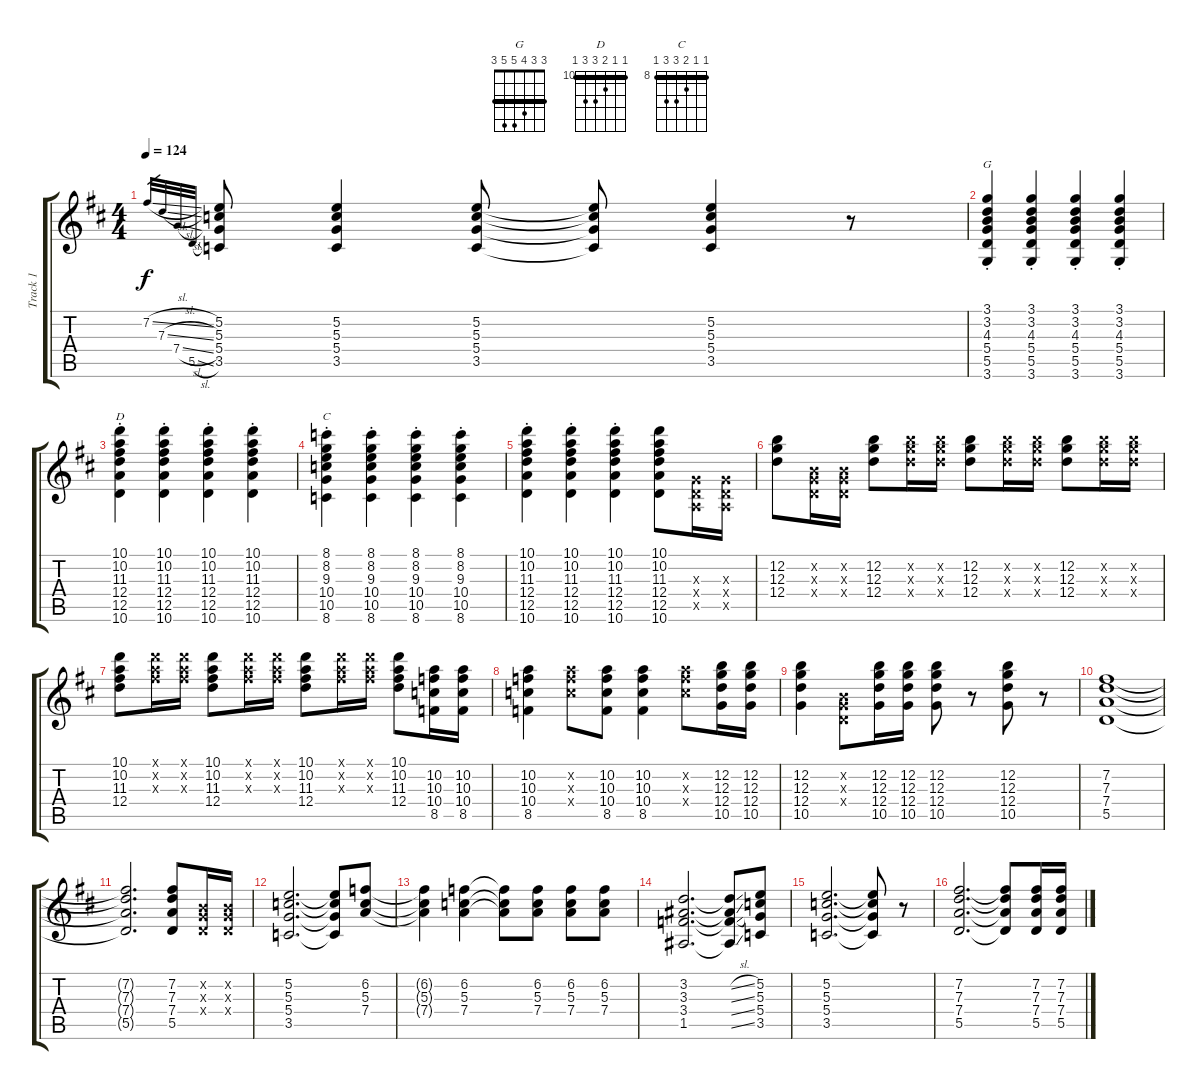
\track ("Track 1" "Track 1") {instrument distortionguitar}
\staff {score tabs}
\tuning (E4 B3 G3 D3 A2 E2) {hide}
\chord ("G" 3 3 4 5 5 3) {barre 3}
\chord ("D" 10 10 11 12 12 10) {firstfret 10 barre 10}
\chord ("C" 8 8 9 10 10 8) {firstfret 8 barre 8}
\ts (4 4)
\tempo 124
\clef g2
\ks d
7.2{sl}.32{gr dy f} 7.3{sl}.32{gr} 7.4{sl}.32{gr} 5.5{sl}.32{gr} (5.2 5.3 5.4 3.5).8 (5.2 5.3 5.4 3.5).4 (5.2 5.3 5.4 3.5).8 (5.2{t} 5.3{t} 5.4{t} 3.5{t}).8 (5.2 5.3 5.4 3.5).4 r.8 |
(3.1{st} 3.2{st} 4.3{st} 5.4{st} 5.5{st} 3.6{st}).4{ch "G"} (3.1{st} 3.2{st} 4.3{st} 5.4{st} 5.5{st} 3.6{st}).4 (3.1{st} 3.2{st} 4.3{st} 5.4{st} 5.5{st} 3.6{st}).4 (3.1{st} 3.2{st} 4.3{st} 5.4{st} 5.5{st} 3.6{st}).4 |
(10.1{st} 10.2{st} 11.3{st} 12.4{st} 12.5{st} 10.6{st}).4{ch "D"} (10.1{st} 10.2{st} 11.3{st} 12.4{st} 12.5{st} 10.6{st}).4 (10.1{st} 10.2{st} 11.3{st} 12.4{st} 12.5{st} 10.6{st}).4 (10.1{st} 10.2{st} 11.3{st} 12.4{st} 12.5{st} 10.6{st}).4 |
(8.1{st} 8.2{st} 9.3{st} 10.4{st} 10.5{st} 8.6{st}).4{ch "C"} (8.1{st} 8.2{st} 9.3{st} 10.4{st} 10.5{st} 8.6{st}).4 (8.1{st} 8.2{st} 9.3{st} 10.4{st} 10.5{st} 8.6{st}).4 (8.1{st} 8.2{st} 9.3{st} 10.4{st} 10.5{st} 8.6{st}).4 |
(10.1{st} 10.2{st} 11.3{st} 12.4{st} 12.5{st} 10.6{st}).4 (10.1{st} 10.2{st} 11.3{st} 12.4{st} 12.5{st} 10.6{st}).4 (10.1{st} 10.2{st} 11.3{st} 12.4{st} 12.5{st} 10.6{st}).4 (10.1 10.2 11.3 12.4 12.5 10.6).8 (0.3{x} 0.4{x} 0.5{x}).16 (0.3{x} 0.4{x} 0.5{x}).16 |
(12.2 12.3 12.4).8 (0.2{x} 0.3{x} 0.4{x}).16 (0.2{x} 0.3{x} 0.4{x}).16 (12.2 12.3 12.4).8 (12.2{x} 12.3{x} 12.4{x}).16 (12.2{x} 12.3{x} 12.4{x}).16 (12.2 12.3 12.4).8 (12.2{x} 12.3{x} 12.4{x}).16 (12.2{x} 12.3{x} 12.4{x}).16 (12.2 12.3 12.4).8 (12.2{x} 12.3{x} 12.4{x}).16 (12.2{x} 12.3{x} 12.4{x}).16 |
(10.1 10.2 11.3 12.4).8 (10.1{x} 10.2{x} 11.3{x}).16 (10.1{x} 10.2{x} 11.3{x}).16 (10.1 10.2 11.3 12.4).8 (10.1{x} 10.2{x} 11.3{x}).16 (10.1{x} 10.2{x} 11.3{x}).16 (10.1 10.2 11.3 12.4).8 (10.1{x} 10.2{x} 11.3{x}).16 (10.1{x} 10.2{x} 11.3{x}).16 (10.1 10.2 11.3 12.4).8 (10.2 10.3 10.4 8.5).16 (10.2 10.3 10.4 8.5).16 |
(10.2 10.3 10.4 8.5).4 (10.2{x} 10.3{x} 10.4{x}).8 (10.2 10.3 10.4 8.5).8 (10.2 10.3 10.4 8.5).4 (10.2{x} 10.3{x} 10.4{x}).8 (12.2 12.3 12.4 10.5).16 (12.2 12.3 12.4 10.5).16 |
(12.2 12.3 12.4 10.5).4 (0.2{x} 0.3{x} 0.4{x}).8 (12.2 12.3 12.4 10.5).16 (12.2 12.3 12.4 10.5).16 (12.2 12.3 12.4 10.5).8 r.8 (12.2 12.3 12.4 10.5).8 r.8 |
(7.2 7.3 7.4 5.5).1 |
(7.2{t} 7.3{t} 7.4{t} 5.5{t}).2{d} (7.2 7.3 7.4 5.5).8 (0.2{x} 0.3{x} 0.4{x}).16 (0.2{x} 0.3{x} 0.4{x}).16 |
(5.2 5.3 5.4 3.5).2{d} (5.2{t} 5.3{t} 5.4{t} 3.5{t}).8 (6.2 5.3 7.4).8 |
(6.2{t} 5.3{t} 7.4{t}).4 (6.2 5.3 7.4).4 (6.2{t} 5.3{t} 7.4{t}).8 (6.2 5.3 7.4).8 (6.2 5.3 7.4).8 (6.2 5.3 7.4).8 |
(3.2 3.3 3.4 1.5).2{d} (3.2{sl t} 3.3{sl t} 3.4{sl t} 1.5{ss t}).8 (5.2 5.3 5.4 3.5).8 |
(5.2 5.3 5.4 3.5).2{d} (5.2{t} 5.3{t} 5.4{t} 3.5{t}).8 r.8 |
(7.2 7.3 7.4 5.5).2{d} (7.2{t} 7.3{t} 7.4{t} 5.5{t}).8 (7.2 7.3 7.4 5.5).16 (7.2 7.3 7.4 5.5).16
